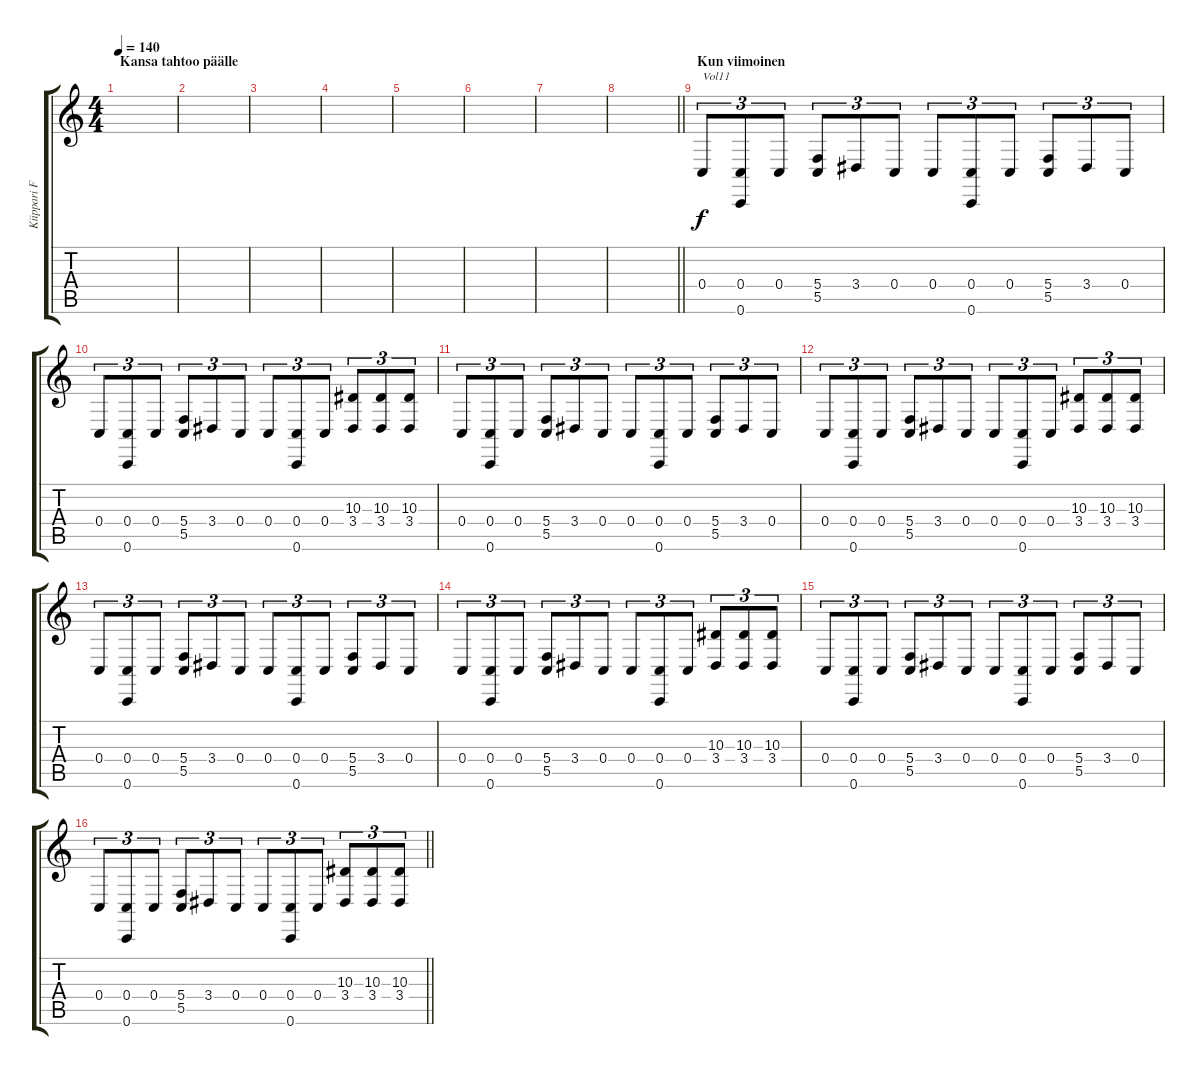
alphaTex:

\track ("Kiippari FX" "Kiippari F") {instrument lead2sawtooth}
\staff {score tabs}
\tuning (D4 A3 F3 C3 G2 C2) {hide}
\ts (4 4)
\section ("" "Kansa tahtoo päälle")
\tempo 140
\clef g2
\ks c
|
|
|
|
|
|
|
\barLineRight lightlight
|
\section ("" "Kun viimoinen")
0.4.8{tu (3 2) txt "Vol11" volume 11} (0.4 0.6).8{tu (3 2)} 0.4.8{tu (3 2)} (5.4 5.5).8{tu (3 2)} 3.4.8{tu (3 2)} 0.4.8{tu (3 2)} 0.4.8{tu (3 2)} (0.4 0.6).8{tu (3 2)} 0.4.8{tu (3 2)} (5.4 5.5).8{tu (3 2)} 3.4.8{tu (3 2)} 0.4.8{tu (3 2)} |
0.4.8{tu (3 2)} (0.4 0.6).8{tu (3 2)} 0.4.8{tu (3 2)} (5.4 5.5).8{tu (3 2)} 3.4.8{tu (3 2)} 0.4.8{tu (3 2)} 0.4.8{tu (3 2)} (0.4 0.6).8{tu (3 2)} 0.4.8{tu (3 2)} (10.3 3.4).8{tu (3 2)} (10.3 3.4).8{tu (3 2)} (10.3 3.4).8{tu (3 2)} |
0.4.8{tu (3 2)} (0.4 0.6).8{tu (3 2)} 0.4.8{tu (3 2)} (5.4 5.5).8{tu (3 2)} 3.4.8{tu (3 2)} 0.4.8{tu (3 2)} 0.4.8{tu (3 2)} (0.4 0.6).8{tu (3 2)} 0.4.8{tu (3 2)} (5.4 5.5).8{tu (3 2)} 3.4.8{tu (3 2)} 0.4.8{tu (3 2)} |
0.4.8{tu (3 2)} (0.4 0.6).8{tu (3 2)} 0.4.8{tu (3 2)} (5.4 5.5).8{tu (3 2)} 3.4.8{tu (3 2)} 0.4.8{tu (3 2)} 0.4.8{tu (3 2)} (0.4 0.6).8{tu (3 2)} 0.4.8{tu (3 2)} (10.3 3.4).8{tu (3 2)} (10.3 3.4).8{tu (3 2)} (10.3 3.4).8{tu (3 2)} |
0.4.8{tu (3 2)} (0.4 0.6).8{tu (3 2)} 0.4.8{tu (3 2)} (5.4 5.5).8{tu (3 2)} 3.4.8{tu (3 2)} 0.4.8{tu (3 2)} 0.4.8{tu (3 2)} (0.4 0.6).8{tu (3 2)} 0.4.8{tu (3 2)} (5.4 5.5).8{tu (3 2)} 3.4.8{tu (3 2)} 0.4.8{tu (3 2)} |
0.4.8{tu (3 2)} (0.4 0.6).8{tu (3 2)} 0.4.8{tu (3 2)} (5.4 5.5).8{tu (3 2)} 3.4.8{tu (3 2)} 0.4.8{tu (3 2)} 0.4.8{tu (3 2)} (0.4 0.6).8{tu (3 2)} 0.4.8{tu (3 2)} (10.3 3.4).8{tu (3 2)} (10.3 3.4).8{tu (3 2)} (10.3 3.4).8{tu (3 2)} |
0.4.8{tu (3 2)} (0.4 0.6).8{tu (3 2)} 0.4.8{tu (3 2)} (5.4 5.5).8{tu (3 2)} 3.4.8{tu (3 2)} 0.4.8{tu (3 2)} 0.4.8{tu (3 2)} (0.4 0.6).8{tu (3 2)} 0.4.8{tu (3 2)} (5.4 5.5).8{tu (3 2)} 3.4.8{tu (3 2)} 0.4.8{tu (3 2)} |
\barLineRight lightlight
0.4.8{tu (3 2)} (0.4 0.6).8{tu (3 2)} 0.4.8{tu (3 2)} (5.4 5.5).8{tu (3 2)} 3.4.8{tu (3 2)} 0.4.8{tu (3 2)} 0.4.8{tu (3 2)} (0.4 0.6).8{tu (3 2)} 0.4.8{tu (3 2)} (10.3 3.4).8{tu (3 2)} (10.3 3.4).8{tu (3 2)} (10.3 3.4).8{tu (3 2)}
